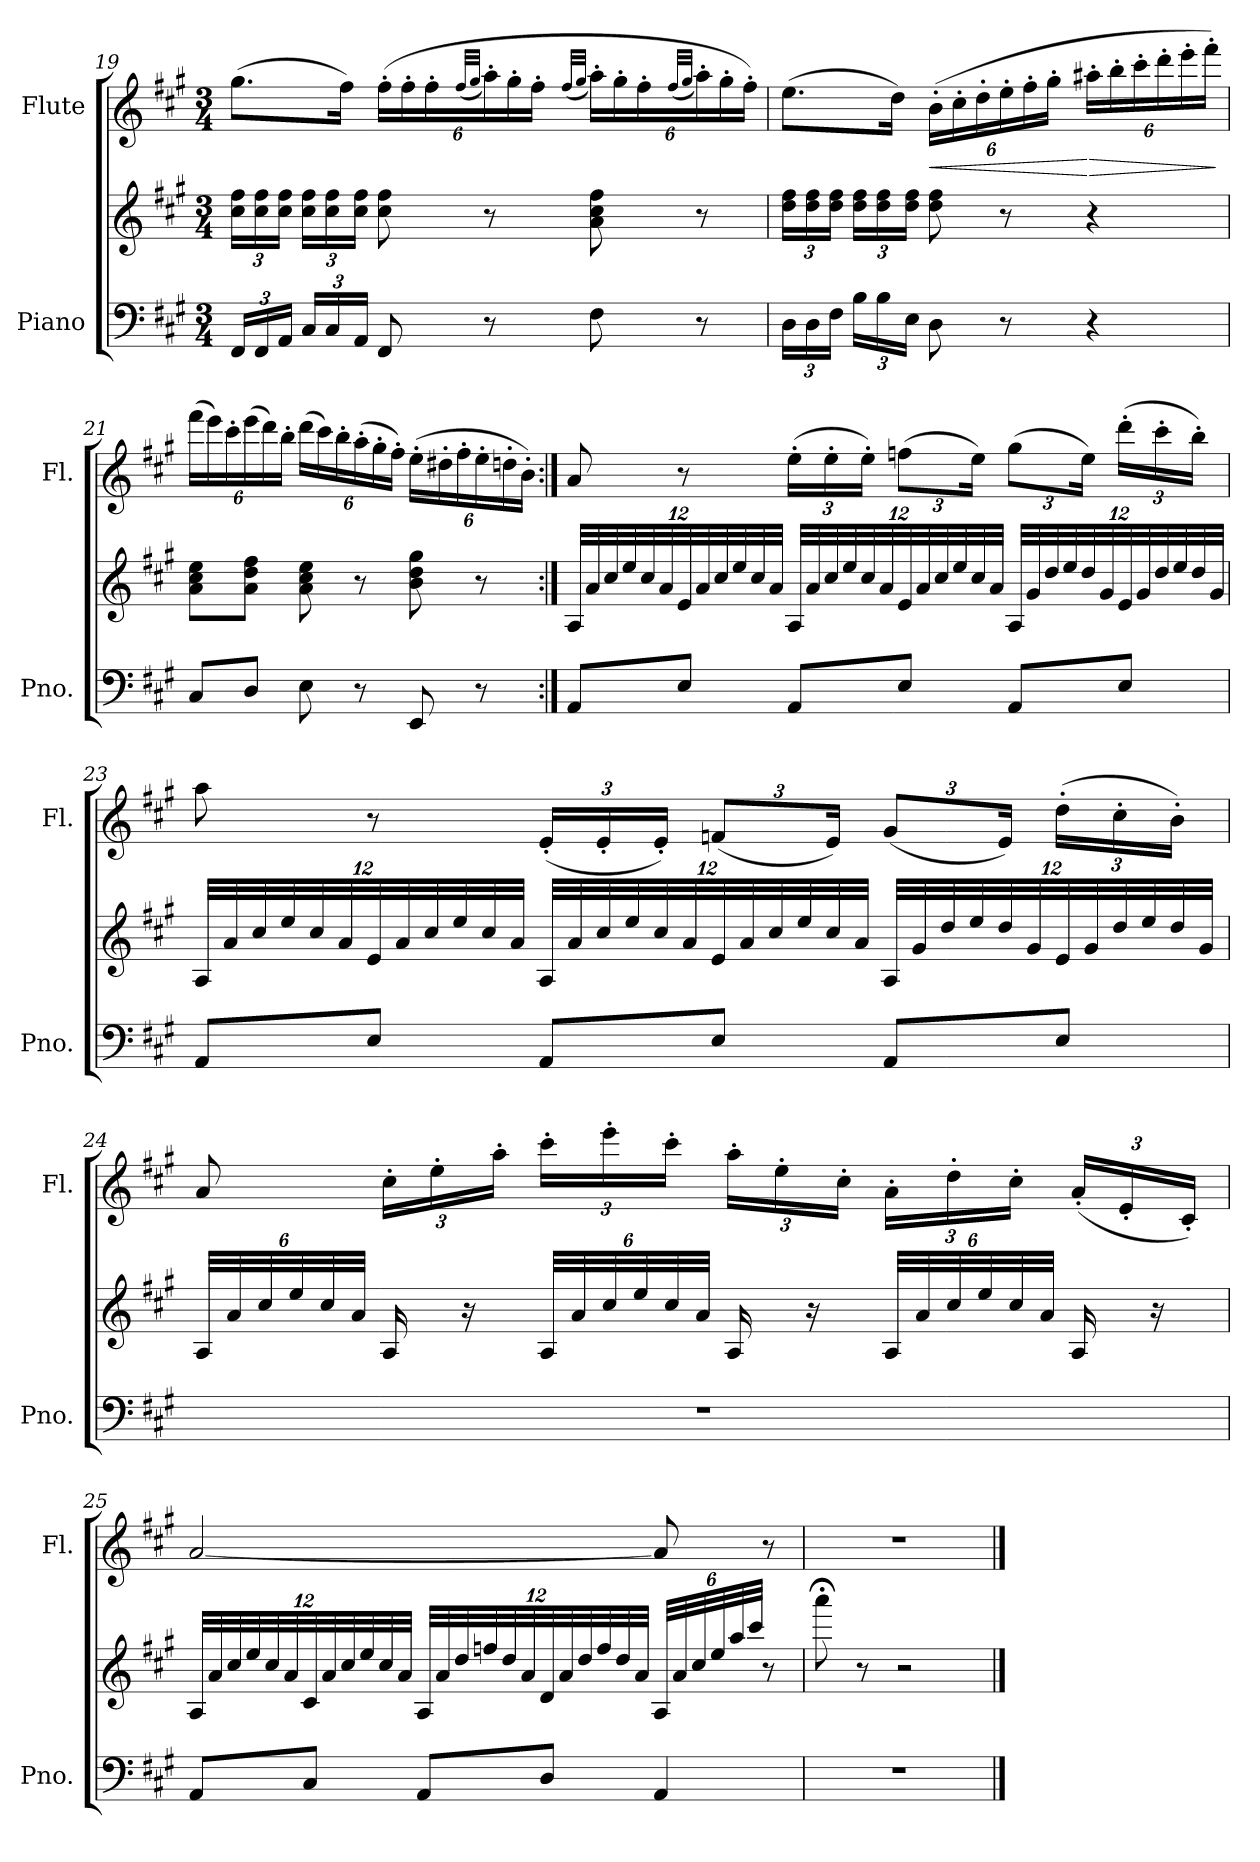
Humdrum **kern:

**kern	**kern	**kern	**dynam
*part2	*part2	*part1	*part1
*staff3	*staff2	*staff1	*staff1
*I"Piano	*	*I"Flute	*
*I'Pno.	*	*I'Fl.	*
*clefF4	*clefG2	*clefG2	*
*k[f#c#g#]	*k[f#c#g#]	*k[f#c#g#]	*
*M3/4	*M3/4	*M3/4	*
*Xbrackettup	*Xbrackettup	*	*
=19	=19	=19	=19
24FF#/LL	24cc#\ 24ff#\LL	(>8.gg#\L	.
24FF#/	24cc#\ 24ff#\	.	.
24AA/JJ	24cc#\ 24ff#\JJ	.	.
24C#/LL	24cc#\ 24ff#\LL	.	.
24C#/	24cc#\ 24ff#\	.	.
.	.	16ff#\Jk)	.
24AA/JJ	24cc#\ 24ff#\JJ	.	.
*	*	*Xbrackettup	*
8FF#/	8cc#\ 8ff#\	(>24ff#'\LL	.
.	.	24ff#'\	.
.	.	24ff#'\	.
.	.	(<32qff#/LLL	.
.	.	32qgg#/JJJ	.
8r	8r	24aa'\)	.
.	.	24gg#'\	.
.	.	24ff#'\JJ	.
.	.	(<32qff#/LLL	.
.	.	32qgg#/JJJ	.
8F#\	8a\ 8cc#\ 8ff#\	24aa'\LL)	.
.	.	24gg#'\	.
.	.	24ff#'\	.
.	.	(<32qff#/LLL	.
.	.	32qgg#/JJJ	.
8r	8r	24aa'\)	.
.	.	24gg#'\	.
.	.	24ff#'\JJ)	.
!!LO:LB:g=z
=20	=20	=20	=20
24D\LL	24dd\ 24ff#\LL	(>8.ee\L	.
24D\	24dd\ 24ff#\	.	.
24F#\JJ	24dd\ 24ff#\JJ	.	.
24B\LL	24dd\ 24ff#\LL	.	.
24B\	24dd\ 24ff#\	.	.
.	.	16dd\Jk)	.
24E\JJ	24dd\ 24ff#\JJ	.	.
!	!	!	!LO:HP:b
8D\	8dd\ 8ff#\	(>24b'\LL	<
.	.	24cc#'\	.
.	.	24dd'\	.
8r	8r	24ee'\	.
.	.	24ff#'\	.
.	.	24gg#'\JJ	.
!	!	!	!LO:HP:n=1:b
4r	4r	24aa#X'\LL	[ >
.	.	24bb'\	.
.	.	24ccc#'\	.
.	.	24ddd'\	.
.	.	24eee'\	.
.	.	24fff#'\JJ)	.
.	.	.	]
=21	=21	=21	=21
8C#/L	8a\ 8cc#\ 8ee\L	(>24fff#\LL	.
.	.	24eee\)	.
.	.	24ccc#'\	.
8D/J	8a\ 8dd\ 8ff#\J	(>24eee\	.
.	.	24ddd\)	.
.	.	24bb'\JJ	.
8E\	8a\ 8cc#\ 8ee\	(>24ddd\LL	.
.	.	24ccc#\)	.
.	.	24bb'\	.
8r	8r	(>24aa'\	.
.	.	24gg#'\	.
.	.	24ff#'\JJ)	.
8EE/	8b\ 8dd\ 8gg#\	(>24ee'\LL	.
.	.	24dd#X'\	.
.	.	24ff#'\	.
8r	8r	24ee'\	.
.	.	24ddn'\	.
.	.	24b'\JJ)	.
!!LO:LB:g=z
=22:|!	=22:|!	=22:|!	=22:|!
8AA/L	48A/LLL	8a/	.
.	48a/	.	.
.	48cc#/	.	.
.	48ee/	.	.
.	48cc#/	.	.
.	48a/	.	.
8E/J	48e/	8r	.
.	48a/	.	.
.	48cc#/	.	.
.	48ee/	.	.
.	48cc#/	.	.
.	48a/JJJ	.	.
8AA/L	48A/LLL	(>24ee'\LL	.
.	48a/	.	.
.	48cc#/	24ee'\	.
.	48ee/	.	.
.	48cc#/	24ee'\JJ)	.
.	48a/	.	.
8E/J	48e/	(>12ffn\L	.
.	48a/	.	.
.	48cc#/	.	.
.	48ee/	.	.
.	48cc#/	24ee\Jk)	.
.	48a/JJJ	.	.
8AA/L	48A/LLL	(>12gg#\L	.
.	48g#/	.	.
.	48dd/	.	.
.	48ee/	.	.
.	48dd/	24ee\Jk)	.
.	48g#/	.	.
8E/J	48e/	(>24ddd'\LL	.
.	48g#/	.	.
.	48dd/	24ccc#'\	.
.	48ee/	.	.
.	48dd/	24bb'\JJ)	.
.	48g#/JJJ	.	.
=23	=23	=23	=23
8AA/L	48A/LLL	8aa\	.
.	48a/	.	.
.	48cc#/	.	.
.	48ee/	.	.
.	48cc#/	.	.
.	48a/	.	.
8E/J	48e/	8r	.
.	48a/	.	.
.	48cc#/	.	.
.	48ee/	.	.
.	48cc#/	.	.
.	48a/JJJ	.	.
8AA/L	48A/LLL	(<24e'/LL	.
.	48a/	.	.
.	48cc#/	24e'/	.
.	48ee/	.	.
.	48cc#/	24e'/JJ)	.
.	48a/	.	.
8E/J	48e/	(<12fn/L	.
.	48a/	.	.
.	48cc#/	.	.
.	48ee/	.	.
.	48cc#/	24e/Jk)	.
.	48a/JJJ	.	.
8AA/L	48A/LLL	(<12g#/L	.
.	48g#/	.	.
.	48dd/	.	.
.	48ee/	.	.
.	48dd/	24e/Jk)	.
.	48g#/	.	.
8E/J	48e/	(>24dd'\LL	.
.	48g#/	.	.
.	48dd/	24cc#'\	.
.	48ee/	.	.
.	48dd/	24b'\JJ)	.
.	48g#/JJJ	.	.
!!LO:LB:g=z
=24	=24	=24	=24
2.r	48A/LLL	8a/	.
.	48a/	.	.
.	48cc#/	.	.
.	48ee/	.	.
.	48cc#/	.	.
.	48a/JJJ	.	.
.	16A/	24cc#'\LL	.
.	.	24ee'\	.
.	16r	.	.
.	.	24aa'\JJ	.
.	48A/LLL	24ccc#'\LL	.
.	48a/	.	.
.	48cc#/	24eee'\	.
.	48ee/	.	.
.	48cc#/	24ccc#'\JJ	.
.	48a/JJJ	.	.
.	16A/	24aa'\LL	.
.	.	24ee'\	.
.	16r	.	.
.	.	24cc#'\JJ	.
*	*	*MM30	*
.	48A/LLL	24a'\LL	.
.	48a/	.	.
.	48cc#/	24dd'\	.
.	48ee/	.	.
.	48cc#/	24cc#'\JJ	.
.	48a/JJJ	.	.
*	*	*MM25	*
.	16A/	(<24a'/LL	.
.	.	24e'/	.
.	16r	.	.
.	.	24c#'/JJ)	.
=25	=25	=25	=25
*	*	*MM30	*
8AA/L	48A/LLL	[2a/	.
.	48a/	.	.
.	48cc#/	.	.
.	48ee/	.	.
.	48cc#/	.	.
.	48a/	.	.
8C#/J	48c#/	.	.
.	48a/	.	.
.	48cc#/	.	.
.	48ee/	.	.
.	48cc#/	.	.
.	48a/JJJ	.	.
8AA/L	48A/LLL	.	.
.	48a/	.	.
.	48dd/	.	.
.	48ffn/	.	.
.	48dd/	.	.
.	48a/	.	.
8D/J	48d/	.	.
.	48a/	.	.
.	48dd/	.	.
.	48ff/	.	.
.	48dd/	.	.
.	48a/JJJ	.	.
*	*	*MM25	*
4AA/	48A/LLL	8a/]	.
.	48a/	.	.
.	48cc#/	.	.
.	48ee/	.	.
.	48aa/	.	.
.	48ccc#/JJJ	.	.
.	8r	8r	.
=26	=26	=26	=26
2.r	8aaa;<\	2.r	.
.	8r	.	.
.	2r	.	.
==	==	==	==
*-	*-	*-	*-
